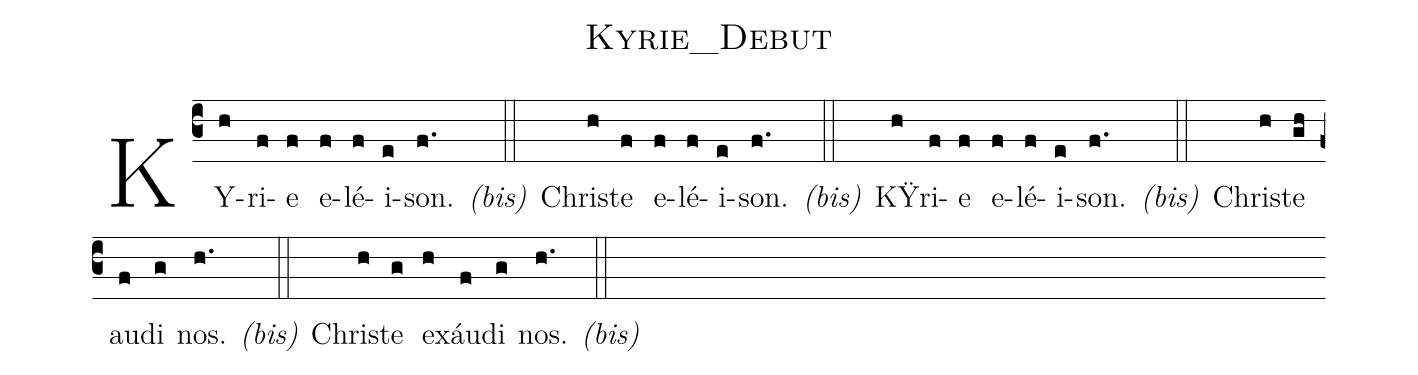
name:Kyrie_Debut;
%%
(c3) KY(h)ri(f)e(f) e(f)lé(f)i(e)son.(f.) <i><v>\symbol{40}</v>bis<v>\symbol{41}</v></i>(::)  Chris(h)te(f) e(f)lé(f)i(e)son.(f.) <i><v>\symbol{40}</v>bis<v>\symbol{41}</v></i>(::) KŸ(h)ri(f)e(f) e(f)lé(f)i(e)son.(f.) <i><v>\symbol{40}</v>bis<v>\symbol{41}</v></i>(::) Chris(h)te(gh) au(f)di(g) nos.(h.) <i><v>\symbol{40}</v>bis<v>\symbol{41}</v></i>(::) Chris(h)te(g) ex(h)áu(f)di(g) nos.(h.) <i><v>\symbol{40}</v>bis<v>\symbol{41}</v></i>(::)
